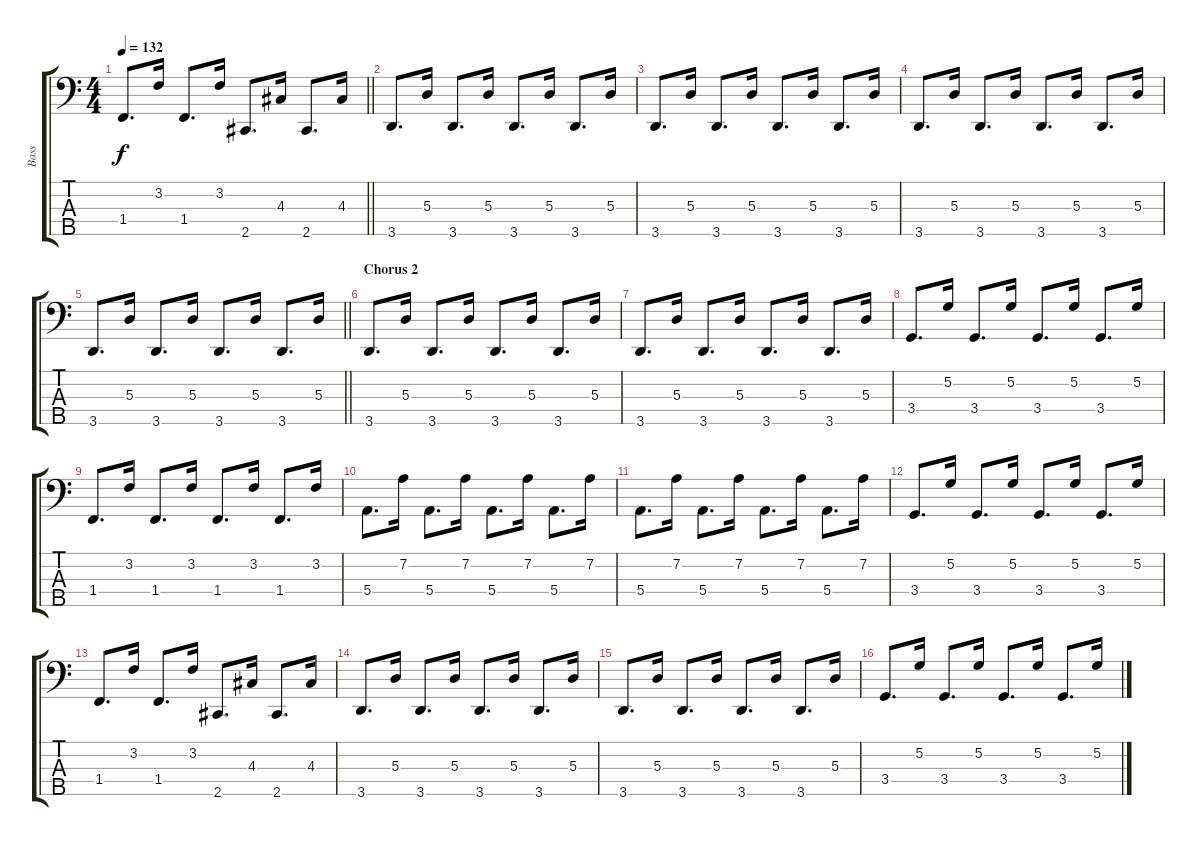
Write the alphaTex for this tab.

\track ("Bass" "Bass") {instrument electricbassfinger}
\staff {score tabs}
\tuning (G2 D2 A1 E1 B0) {hide}
\ts (4 4)
\tempo 132
\clef f4
\barLineRight lightlight
\ks c
1.4.8{d dy f} 3.2.16 1.4.8{d} 3.2.16 2.5.8{d} 4.3.16 2.5.8{d} 4.3.16 |
3.5.8{d} 5.3.16 3.5.8{d} 5.3.16 3.5.8{d} 5.3.16 3.5.8{d} 5.3.16 |
3.5.8{d} 5.3.16 3.5.8{d} 5.3.16 3.5.8{d} 5.3.16 3.5.8{d} 5.3.16 |
3.5.8{d} 5.3.16 3.5.8{d} 5.3.16 3.5.8{d} 5.3.16 3.5.8{d} 5.3.16 |
\barLineRight lightlight
3.5.8{d} 5.3.16 3.5.8{d} 5.3.16 3.5.8{d} 5.3.16 3.5.8{d} 5.3.16 |
\section ("" "Chorus 2")
3.5.8{d} 5.3.16 3.5.8{d} 5.3.16 3.5.8{d} 5.3.16 3.5.8{d} 5.3.16 |
3.5.8{d} 5.3.16 3.5.8{d} 5.3.16 3.5.8{d} 5.3.16 3.5.8{d} 5.3.16 |
3.4.8{d} 5.2.16 3.4.8{d} 5.2.16 3.4.8{d} 5.2.16 3.4.8{d} 5.2.16 |
1.4.8{d} 3.2.16 1.4.8{d} 3.2.16 1.4.8{d} 3.2.16 1.4.8{d} 3.2.16 |
5.4.8{d} 7.2.16 5.4.8{d} 7.2.16 5.4.8{d} 7.2.16 5.4.8{d} 7.2.16 |
5.4.8{d} 7.2.16 5.4.8{d} 7.2.16 5.4.8{d} 7.2.16 5.4.8{d} 7.2.16 |
3.4.8{d} 5.2.16 3.4.8{d} 5.2.16 3.4.8{d} 5.2.16 3.4.8{d} 5.2.16 |
1.4.8{d} 3.2.16 1.4.8{d} 3.2.16 2.5.8{d} 4.3.16 2.5.8{d} 4.3.16 |
3.5.8{d} 5.3.16 3.5.8{d} 5.3.16 3.5.8{d} 5.3.16 3.5.8{d} 5.3.16 |
3.5.8{d} 5.3.16 3.5.8{d} 5.3.16 3.5.8{d} 5.3.16 3.5.8{d} 5.3.16 |
3.4.8{d} 5.2.16 3.4.8{d} 5.2.16 3.4.8{d} 5.2.16 3.4.8{d} 5.2.16
